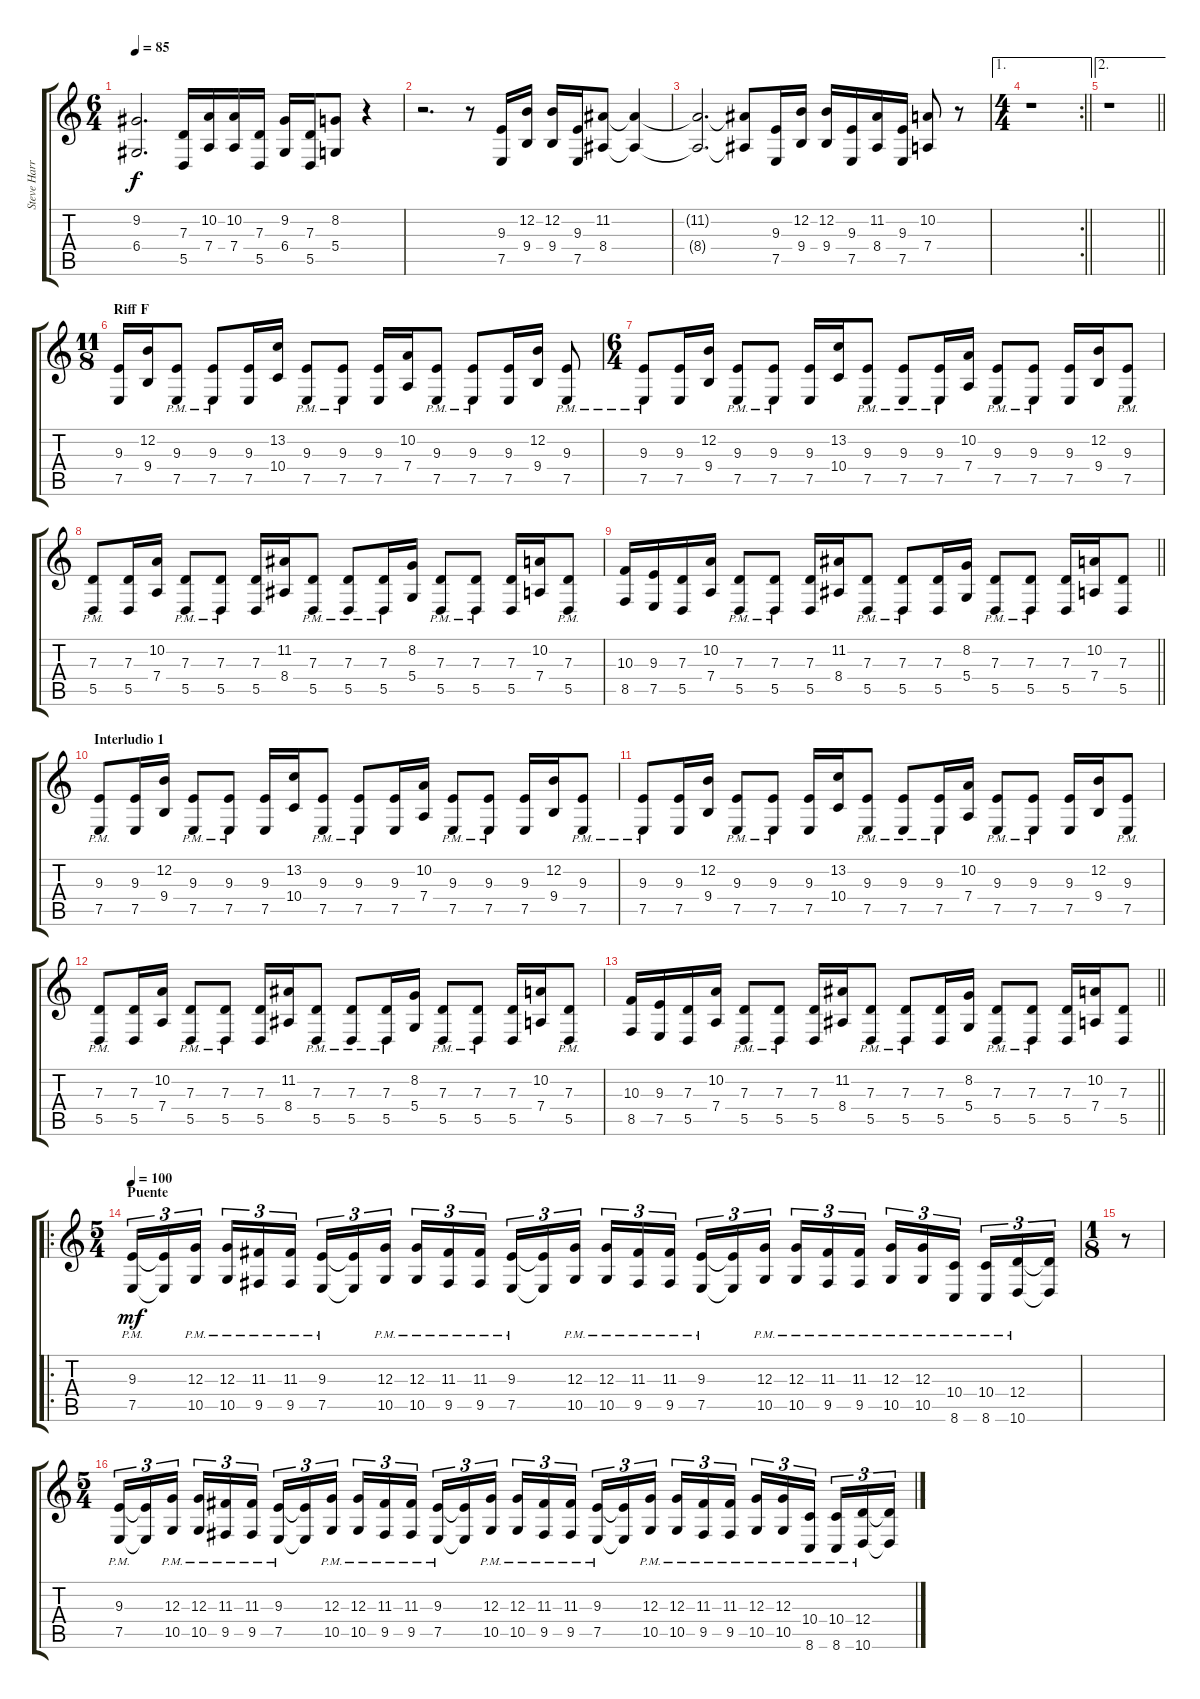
\track ("Steve Harris (Teclado)" "Steve Harr") {instrument stringensemble1}
\staff {score tabs}
\tuning (E4 B3 G3 D3 A2 E2) {hide}
\ts (6 4)
\tempo 85
\clef g2
\ks c
(9.2 6.4).2{d dy f} (7.3 5.5).16 (10.2 7.4).16 (10.2 7.4).16 (7.3 5.5).16 (9.2 6.4).16 (7.3 5.5).16 (8.2 5.4).8 r.4 |
r.2{d} r.8 (9.3 7.5).16 (12.2 9.4).16 (12.2 9.4).16 (9.3 7.5).16 (11.2 8.4).8 (11.2{t} 8.4{t}).4 |
(11.2{t} 8.4{t}).2{d} (11.2{t} 8.4{t}).8 (9.3 7.5).16 (12.2 9.4).16 (12.2 9.4).16 (9.3 7.5).16 (11.2 8.4).16 (9.3 7.5).16 (10.2 7.4).8 r.8 |
\ae 1
\rc 2
\ts (4 4)
\barLineRight lightlight
r.1 |
\ae 2
\barLineRight lightlight
r.1 |
\ts (11 8)
\section ("" "Riff F")
(9.3 7.5).16 (12.2 9.4).16 (9.3{pm} 7.5{pm}).8 (9.3{pm} 7.5{pm}).8 (9.3 7.5).16 (13.2 10.4).16 (9.3{pm} 7.5{pm}).8 (9.3{pm} 7.5{pm}).8 (9.3 7.5).16 (10.2 7.4).16 (9.3{pm} 7.5{pm}).8 (9.3{pm} 7.5{pm}).8 (9.3 7.5).16 (12.2 9.4).16 (9.3{pm} 7.5{pm}).8 |
\ts (6 4)
(9.3{pm} 7.5{pm}).8 (9.3 7.5).16 (12.2 9.4).16 (9.3{pm} 7.5{pm}).8 (9.3{pm} 7.5{pm}).8 (9.3 7.5).16 (13.2 10.4).16 (9.3{pm} 7.5{pm}).8 (9.3{pm} 7.5{pm}).8 (9.3 7.5{pm}).16 (10.2 7.4).16 (9.3{pm} 7.5{pm}).8 (9.3{pm} 7.5{pm}).8 (9.3 7.5).16 (12.2 9.4).16 (9.3{pm} 7.5{pm}).8 |
(7.3{pm} 5.5{pm}).8 (7.3 5.5).16 (10.2 7.4).16 (7.3{pm} 5.5{pm}).8 (7.3{pm} 5.5{pm}).8 (7.3 5.5).16 (11.2 8.4).16 (7.3{pm} 5.5{pm}).8 (7.3{pm} 5.5{pm}).8 (7.3 5.5{pm}).16 (8.2 5.4).16 (7.3{pm} 5.5{pm}).8 (7.3{pm} 5.5{pm}).8 (7.3 5.5).16 (10.2 7.4).16 (7.3{pm} 5.5{pm}).8 |
\barLineRight lightlight
(10.3 8.5).16 (9.3 7.5).16 (7.3 5.5).16 (10.2 7.4).16 (7.3{pm} 5.5{pm}).8 (7.3{pm} 5.5{pm}).8 (7.3 5.5).16 (11.2 8.4).16 (7.3{pm} 5.5{pm}).8 (7.3{pm} 5.5{pm}).8 (7.3 5.5).16 (8.2 5.4).16 (7.3{pm} 5.5{pm}).8 (7.3{pm} 5.5{pm}).8 (7.3 5.5).16 (10.2 7.4).16 (7.3 5.5).8 |
\section ("" "Interludio 1")
(9.3{pm} 7.5{pm}).8 (9.3 7.5).16 (12.2 9.4).16 (9.3{pm} 7.5{pm}).8 (9.3{pm} 7.5{pm}).8 (9.3 7.5).16 (13.2 10.4).16 (9.3{pm} 7.5{pm}).8 (9.3{pm} 7.5{pm}).8 (9.3 7.5).16 (10.2 7.4).16 (9.3{pm} 7.5{pm}).8 (9.3{pm} 7.5{pm}).8 (9.3 7.5).16 (12.2 9.4).16 (9.3{pm} 7.5{pm}).8 |
(9.3{pm} 7.5{pm}).8 (9.3 7.5).16 (12.2 9.4).16 (9.3{pm} 7.5{pm}).8 (9.3{pm} 7.5{pm}).8 (9.3 7.5).16 (13.2 10.4).16 (9.3{pm} 7.5{pm}).8 (9.3{pm} 7.5{pm}).8 (9.3 7.5{pm}).16 (10.2 7.4).16 (9.3{pm} 7.5{pm}).8 (9.3{pm} 7.5{pm}).8 (9.3 7.5).16 (12.2 9.4).16 (9.3{pm} 7.5{pm}).8 |
(7.3{pm} 5.5{pm}).8 (7.3 5.5).16 (10.2 7.4).16 (7.3{pm} 5.5{pm}).8 (7.3{pm} 5.5{pm}).8 (7.3 5.5).16 (11.2 8.4).16 (7.3{pm} 5.5{pm}).8 (7.3{pm} 5.5{pm}).8 (7.3 5.5{pm}).16 (8.2 5.4).16 (7.3{pm} 5.5{pm}).8 (7.3{pm} 5.5{pm}).8 (7.3 5.5).16 (10.2 7.4).16 (7.3{pm} 5.5{pm}).8 |
\barLineRight lightlight
(10.3 8.5).16 (9.3 7.5).16 (7.3 5.5).16 (10.2 7.4).16 (7.3{pm} 5.5{pm}).8 (7.3{pm} 5.5{pm}).8 (7.3 5.5).16 (11.2 8.4).16 (7.3{pm} 5.5{pm}).8 (7.3{pm} 5.5{pm}).8 (7.3 5.5).16 (8.2 5.4).16 (7.3{pm} 5.5{pm}).8 (7.3{pm} 5.5{pm}).8 (7.3 5.5).16 (10.2 7.4).16 (7.3 5.5).8 |
\ro
\ts (5 4)
\section ("" "Puente")
\tempo 100
(9.3 7.5{pm}).16{tu (3 2) dy mf} (9.3{t} 7.5{t}).16{tu (3 2)} (12.3 10.5{pm}).16{tu (3 2) beam splitsecondary} (12.3 10.5{pm}).16{tu (3 2)} (11.3 9.5{pm}).16{tu (3 2)} (11.3 9.5{pm}).16{tu (3 2)} (9.3 7.5{pm}).16{tu (3 2)} (9.3{t} 7.5{t}).16{tu (3 2)} (12.3 10.5{pm}).16{tu (3 2) beam splitsecondary} (12.3 10.5{pm}).16{tu (3 2)} (11.3 9.5{pm}).16{tu (3 2)} (11.3 9.5{pm}).16{tu (3 2)} (9.3 7.5{pm}).16{tu (3 2)} (9.3{t} 7.5{t}).16{tu (3 2)} (12.3 10.5{pm}).16{tu (3 2) beam splitsecondary} (12.3 10.5{pm}).16{tu (3 2)} (11.3 9.5{pm}).16{tu (3 2)} (11.3 9.5{pm}).16{tu (3 2)} (9.3 7.5{pm}).16{tu (3 2)} (9.3{t} 7.5{t}).16{tu (3 2)} (12.3 10.5{pm}).16{tu (3 2) beam splitsecondary} (12.3 10.5{pm}).16{tu (3 2)} (11.3 9.5{pm}).16{tu (3 2)} (11.3 9.5{pm}).16{tu (3 2)} (12.3 10.5{pm}).16{tu (3 2)} (12.3 10.5{pm}).16{tu (3 2)} (10.4 8.6{pm}).16{tu (3 2) beam splitsecondary} (10.4 8.6{pm}).16{tu (3 2)} (12.4 10.6{pm}).16{tu (3 2)} (12.4{t} 10.6{t}).16{tu (3 2)} |
\ts (1 8)
r.8 |
\ts (5 4)
(9.3 7.5{pm}).16{tu (3 2)} (9.3{t} 7.5{t}).16{tu (3 2)} (12.3 10.5{pm}).16{tu (3 2) beam splitsecondary} (12.3 10.5{pm}).16{tu (3 2)} (11.3 9.5{pm}).16{tu (3 2)} (11.3 9.5{pm}).16{tu (3 2)} (9.3 7.5{pm}).16{tu (3 2)} (9.3{t} 7.5{t}).16{tu (3 2)} (12.3 10.5{pm}).16{tu (3 2) beam splitsecondary} (12.3 10.5{pm}).16{tu (3 2)} (11.3 9.5{pm}).16{tu (3 2)} (11.3 9.5{pm}).16{tu (3 2)} (9.3 7.5{pm}).16{tu (3 2)} (9.3{t} 7.5{t}).16{tu (3 2)} (12.3 10.5{pm}).16{tu (3 2) beam splitsecondary} (12.3 10.5{pm}).16{tu (3 2)} (11.3 9.5{pm}).16{tu (3 2)} (11.3 9.5{pm}).16{tu (3 2)} (9.3 7.5{pm}).16{tu (3 2)} (9.3{t} 7.5{t}).16{tu (3 2)} (12.3 10.5{pm}).16{tu (3 2) beam splitsecondary} (12.3 10.5{pm}).16{tu (3 2)} (11.3 9.5{pm}).16{tu (3 2)} (11.3 9.5{pm}).16{tu (3 2)} (12.3 10.5{pm}).16{tu (3 2)} (12.3 10.5{pm}).16{tu (3 2)} (10.4 8.6{pm}).16{tu (3 2) beam splitsecondary} (10.4 8.6{pm}).16{tu (3 2)} (12.4 10.6{pm}).16{tu (3 2)} (12.4{t} 10.6{t}).16{tu (3 2)}
